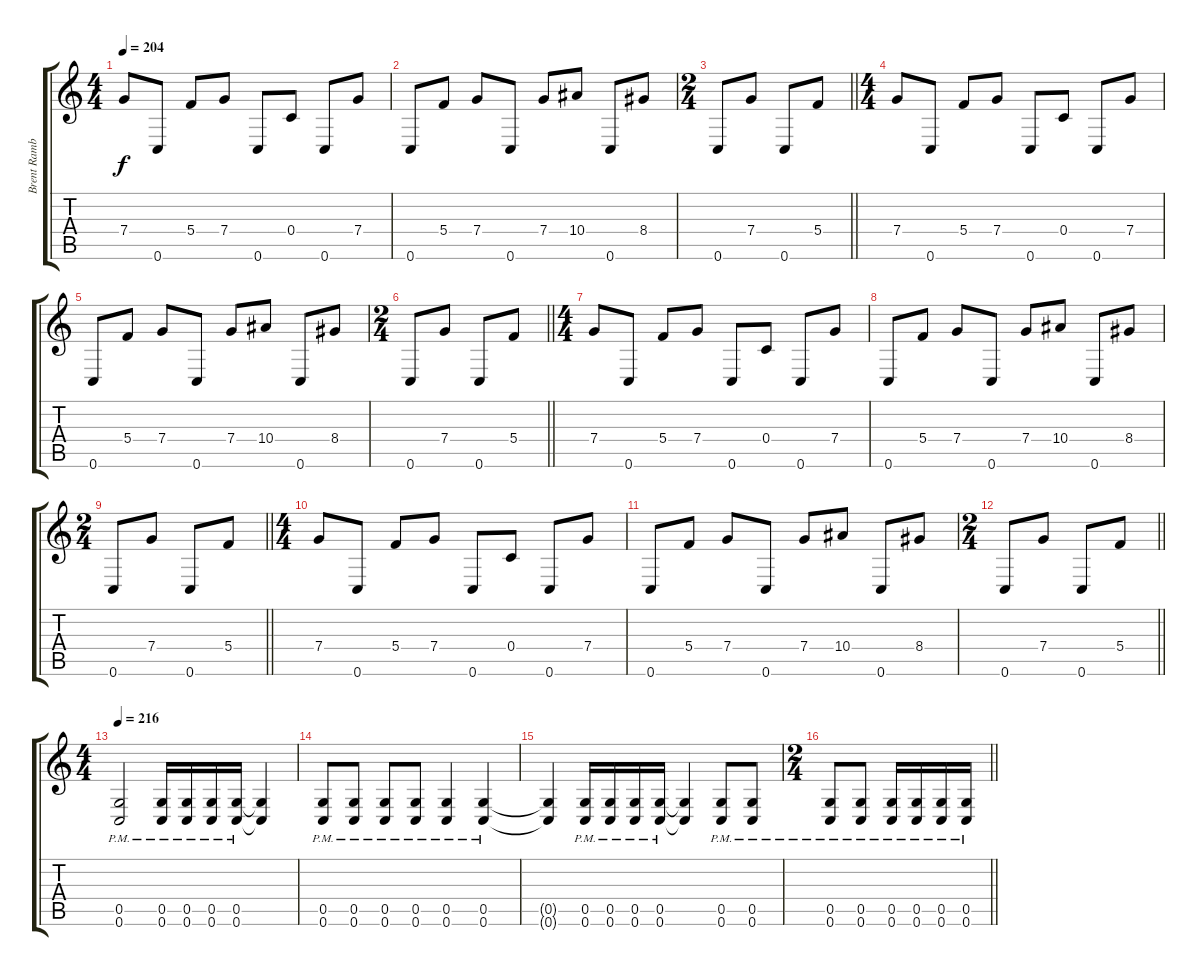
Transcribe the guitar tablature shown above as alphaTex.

\track ("Brent Rambler" "Brent Ramb") {instrument distortionguitar}
\staff {score tabs}
\tuning (D4 A3 F3 C3 G2 C2) {hide}
\ts (4 4)
\section ("" "")
\tempo 204
\clef g2
\ks c
7.4.8{dy f} 0.6.8 5.4.8 7.4.8 0.6.8 0.4.8 0.6.8 7.4.8 |
0.6.8 5.4.8 7.4.8 0.6.8 7.4.8 10.4.8 0.6.8 8.4.8 |
\ts (2 4)
\barLineRight lightlight
0.6.8 7.4.8 0.6.8 5.4.8 |
\ts (4 4)
\section ("" "")
7.4.8 0.6.8 5.4.8 7.4.8 0.6.8 0.4.8 0.6.8 7.4.8 |
0.6.8 5.4.8 7.4.8 0.6.8 7.4.8 10.4.8 0.6.8 8.4.8 |
\ts (2 4)
\barLineRight lightlight
0.6.8 7.4.8 0.6.8 5.4.8 |
\ts (4 4)
\section ("" "")
7.4.8 0.6.8 5.4.8 7.4.8 0.6.8 0.4.8 0.6.8 7.4.8 |
0.6.8 5.4.8 7.4.8 0.6.8 7.4.8 10.4.8 0.6.8 8.4.8 |
\ts (2 4)
\barLineRight lightlight
0.6.8 7.4.8 0.6.8 5.4.8 |
\ts (4 4)
\section ("" "")
7.4.8 0.6.8 5.4.8 7.4.8 0.6.8 0.4.8 0.6.8 7.4.8 |
0.6.8 5.4.8 7.4.8 0.6.8 7.4.8 10.4.8 0.6.8 8.4.8 |
\ts (2 4)
\barLineRight lightlight
0.6.8 7.4.8 0.6.8 5.4.8 |
\ts (4 4)
\section ("" "")
\tempo 216
(0.5{pm} 0.6{pm}).2 (0.5{pm} 0.6{pm}).16 (0.5{pm} 0.6{pm}).16 (0.5{pm} 0.6{pm}).16 (0.5{pm} 0.6{pm}).16 (0.5{t} 0.6{t}).4 |
(0.5{pm} 0.6{pm}).8 (0.5{pm} 0.6{pm}).8 (0.5{pm} 0.6{pm}).8 (0.5{pm} 0.6{pm}).8 (0.5{pm} 0.6{pm}).4 (0.5{pm} 0.6{pm}).4 |
(0.5{t} 0.6{t}).4 (0.5{pm} 0.6{pm}).16 (0.5{pm} 0.6{pm}).16 (0.5{pm} 0.6{pm}).16 (0.5{pm} 0.6{pm}).16 (0.5{t} 0.6{t}).4 (0.5{pm} 0.6{pm}).8 (0.5{pm} 0.6{pm}).8 |
\ts (2 4)
\barLineRight lightlight
(0.5{pm} 0.6{pm}).8 (0.5{pm} 0.6{pm}).8 (0.5{pm} 0.6{pm}).16 (0.5{pm} 0.6{pm}).16 (0.5{pm} 0.6{pm}).16 (0.5{pm} 0.6{pm}).16
